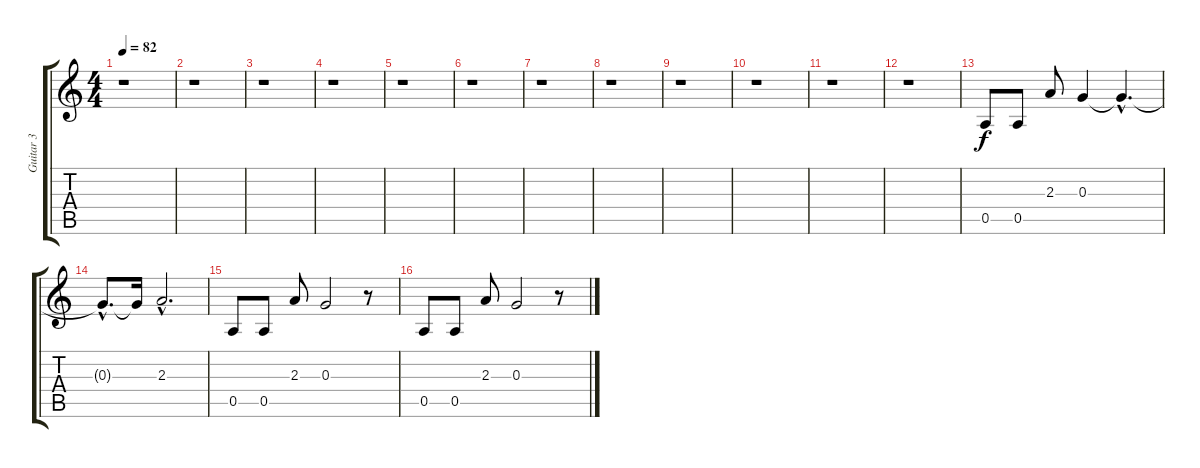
\track ("Guitar 3" "Guitar 3") {instrument acousticguitarsteel}
\staff {score tabs}
\tuning (E4 B3 G3 D3 A2 E2) {hide}
\ts (4 4)
\tempo 82
\clef g2
\ks c
r.1{dy f} |
r.1 |
r.1 |
r.1 |
r.1 |
r.1 |
r.1 |
r.1 |
r.1 |
r.1 |
r.1 |
r.1 |
0.5.8 0.5.8 2.3.8 0.3.4 0.3{hac t}.4{d} |
0.3{hac t}.8{d} 0.3{t}.16 2.3{hac}.2{d} |
0.5.8 0.5.8 2.3.8 0.3.2 r.8 |
0.5.8 0.5.8 2.3.8 0.3.2 r.8
